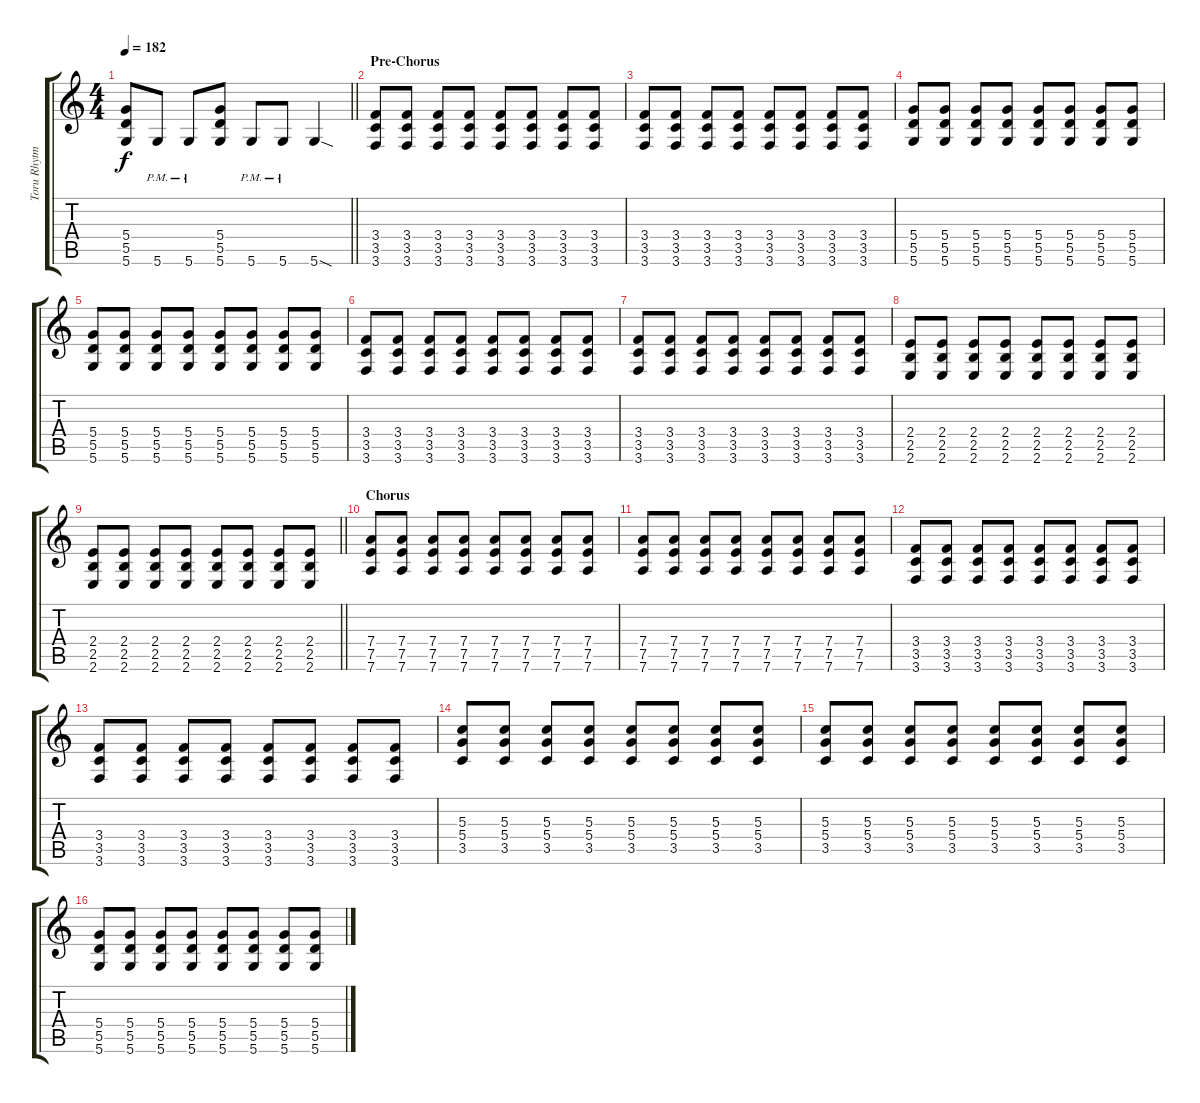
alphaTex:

\track ("Toru Rhytm" "Toru Rhytm") {instrument overdrivenguitar}
\staff {score tabs}
\tuning (E4 B3 G3 D3 A2 D2) {hide}
\ts (4 4)
\tempo 182
\clef g2
\barLineRight lightlight
\ks c
(5.4 5.5 5.6).8{dy f} 5.6{pm}.8 5.6{pm}.8 (5.4 5.5 5.6).8 5.6{pm}.8 5.6{pm}.8 5.6{sod}.4 |
\section ("" "Pre-Chorus")
(3.4 3.5 3.6).8 (3.4 3.5 3.6).8 (3.4 3.5 3.6).8 (3.4 3.5 3.6).8 (3.4 3.5 3.6).8 (3.4 3.5 3.6).8 (3.4 3.5 3.6).8 (3.4 3.5 3.6).8 |
(3.4 3.5 3.6).8 (3.4 3.5 3.6).8 (3.4 3.5 3.6).8 (3.4 3.5 3.6).8 (3.4 3.5 3.6).8 (3.4 3.5 3.6).8 (3.4 3.5 3.6).8 (3.4 3.5 3.6).8 |
(5.4 5.5 5.6).8 (5.4 5.5 5.6).8 (5.4 5.5 5.6).8 (5.4 5.5 5.6).8 (5.4 5.5 5.6).8 (5.4 5.5 5.6).8 (5.4 5.5 5.6).8 (5.4 5.5 5.6).8 |
(5.4 5.5 5.6).8 (5.4 5.5 5.6).8 (5.4 5.5 5.6).8 (5.4 5.5 5.6).8 (5.4 5.5 5.6).8 (5.4 5.5 5.6).8 (5.4 5.5 5.6).8 (5.4 5.5 5.6).8 |
(3.4 3.5 3.6).8 (3.4 3.5 3.6).8 (3.4 3.5 3.6).8 (3.4 3.5 3.6).8 (3.4 3.5 3.6).8 (3.4 3.5 3.6).8 (3.4 3.5 3.6).8 (3.4 3.5 3.6).8 |
(3.4 3.5 3.6).8 (3.4 3.5 3.6).8 (3.4 3.5 3.6).8 (3.4 3.5 3.6).8 (3.4 3.5 3.6).8 (3.4 3.5 3.6).8 (3.4 3.5 3.6).8 (3.4 3.5 3.6).8 |
(2.4 2.5 2.6).8 (2.4 2.5 2.6).8 (2.4 2.5 2.6).8 (2.4 2.5 2.6).8 (2.4 2.5 2.6).8 (2.4 2.5 2.6).8 (2.4 2.5 2.6).8 (2.4 2.5 2.6).8 |
\barLineRight lightlight
(2.4 2.5 2.6).8 (2.4 2.5 2.6).8 (2.4 2.5 2.6).8 (2.4 2.5 2.6).8 (2.4 2.5 2.6).8 (2.4 2.5 2.6).8 (2.4 2.5 2.6).8 (2.4 2.5 2.6).8 |
\section ("" "Chorus")
(7.4 7.5 7.6).8 (7.4 7.5 7.6).8 (7.4 7.5 7.6).8 (7.4 7.5 7.6).8 (7.4 7.5 7.6).8 (7.4 7.5 7.6).8 (7.4 7.5 7.6).8 (7.4 7.5 7.6).8 |
(7.4 7.5 7.6).8 (7.4 7.5 7.6).8 (7.4 7.5 7.6).8 (7.4 7.5 7.6).8 (7.4 7.5 7.6).8 (7.4 7.5 7.6).8 (7.4 7.5 7.6).8 (7.4 7.5 7.6).8 |
(3.4 3.5 3.6).8 (3.4 3.5 3.6).8 (3.4 3.5 3.6).8 (3.4 3.5 3.6).8 (3.4 3.5 3.6).8 (3.4 3.5 3.6).8 (3.4 3.5 3.6).8 (3.4 3.5 3.6).8 |
(3.4 3.5 3.6).8 (3.4 3.5 3.6).8 (3.4 3.5 3.6).8 (3.4 3.5 3.6).8 (3.4 3.5 3.6).8 (3.4 3.5 3.6).8 (3.4 3.5 3.6).8 (3.4 3.5 3.6).8 |
(5.3 5.4 3.5).8 (5.3 5.4 3.5).8 (5.3 5.4 3.5).8 (5.3 5.4 3.5).8 (5.3 5.4 3.5).8 (5.3 5.4 3.5).8 (5.3 5.4 3.5).8 (5.3 5.4 3.5).8 |
(5.3 5.4 3.5).8 (5.3 5.4 3.5).8 (5.3 5.4 3.5).8 (5.3 5.4 3.5).8 (5.3 5.4 3.5).8 (5.3 5.4 3.5).8 (5.3 5.4 3.5).8 (5.3 5.4 3.5).8 |
(5.4 5.5 5.6).8 (5.4 5.5 5.6).8 (5.4 5.5 5.6).8 (5.4 5.5 5.6).8 (5.4 5.5 5.6).8 (5.4 5.5 5.6).8 (5.4 5.5 5.6).8 (5.4 5.5 5.6).8
